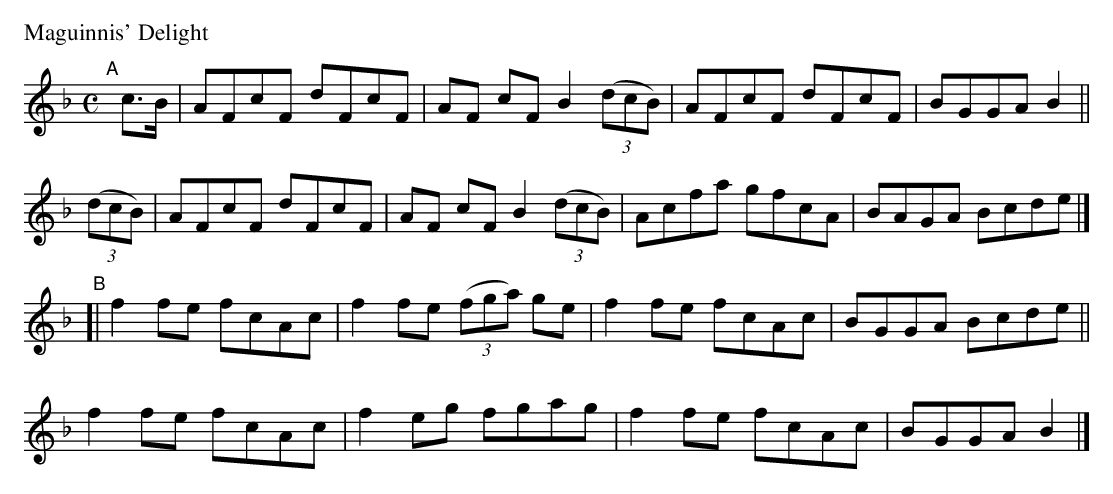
X:1
P: Maguinnis' Delight
M: C
L: 1/8
K: F
"^A" [|]\
   c>B  | AFcF dFcF | AF cFB2 ((3dcB) | AFcF dFcF | BGGA B2 ||
((3dcB) | AFcF dFcF | AF cFB2 ((3dcB) | Acfa gfcA | BAGA Bcde |]
"^B"[|\
f2fe fcAc | f2fe ((3fga) ge | f2fe fcAc | BGGA Bcde ||
f2fe fcAc | f2eg    fgag    | f2fe fcAc | BGGA B2 |]
